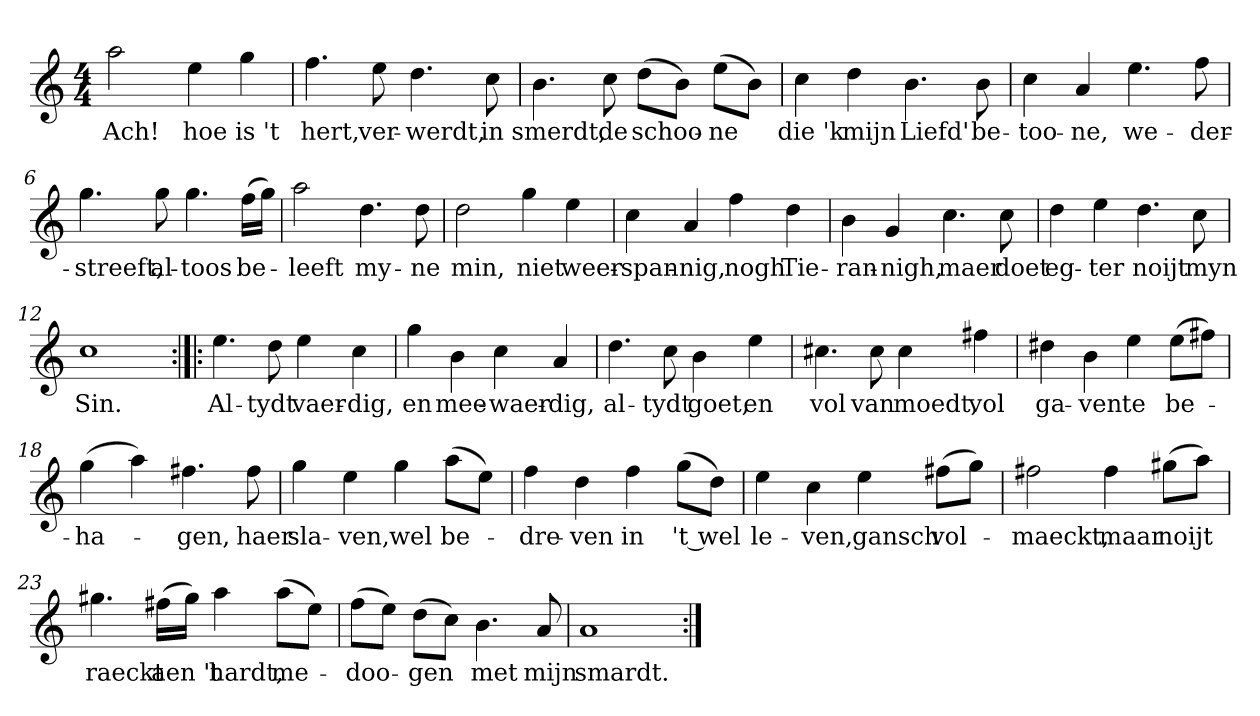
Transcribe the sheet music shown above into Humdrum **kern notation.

**kern	**text
*part1	*part1
*staff1	*staff1
*clefG2	*
*k[]	*
*a:	*
*M4/4	*
*MM120	*
=1	=1
2aa	Ach!
4ee	hoe
4gg	is 't
=2	=2
4.ff	hert,
8ee	ver-
4.dd	-werdt,
8cc	in
=3	=3
4.b	smerdt,
8cc	de
(8dd\L	schoo-
8b\J)	.
(8ee\L	-ne
8b\J)	.
=4	=4
4cc	die 'k
4dd	mijn
4.b	Liefd'
8b	be-
=5	=5
4cc	-too-
4a	-ne,
4.ee	we-
8ff	-der-
=6	=6
4.gg	-streeft,
8gg	al-
4.gg	-toos
(16ff\LL	be-
16gg\JJ)	.
=7	=7
2aa	-leeft
4.dd	my-
8dd	-ne
=8	=8
2dd	min,
4gg	niet
4ee	weer-
=9	=9
4cc	-span-
4a	-nig,
4ff	nogh
4dd	Tie-
=10	=10
4b	-ran-
4g	-nigh,
4.cc	maer
8cc	doet
=11	=11
4dd	eg-
4ee	-ter
4.dd	noijt
8cc	myn
=12	=12
1cc	Sin.
=13:|!|:	=13:|!|:
4.ee	Al-
8dd	-tydt
4ee	vaer-
4cc	-dig,
=14	=14
4gg	en
4b	mee-
4cc	-waer-
4a	-dig,
=15	=15
4.dd	al-
8cc	-tydt
4b	goet,
4ee	en
=16	=16
4.cc#X	vol
8cc#	van
4cc#	moedt,
4ff#X	vol
=17	=17
4dd#X	ga-
4b	-ven
4ee	te
(8ee\L	be-
8ff#X\J)	.
=18	=18
(4gg	-ha-
4aa)	.
4.ff#X	-gen,
8ff#	haer
=19	=19
4gg	sla-
4ee	-ven,
4gg	wel
(8aa\L	be-
8ee\J)	.
=20	=20
4ff	-dre-
4dd	-ven
4ff	in
(8gg\L	't wel
8dd\J)	.
=21	=21
4ee	le-
4cc	-ven,
4ee	gansch
(8ff#X\L	vol-
8gg\J)	.
=22	=22
2ff#X	-maeckt,
4ff#	maar
(8gg#X\L	noijt
8aa\J)	.
=23	=23
4.gg#X	raeckt
(16ff#X\LL	aen 't
16gg#\JJ)	.
4aa	hardt,
(8aa\L	me-
8ee\J)	.
=24	=24
(8ff\L	-doo-
8ee\J)	.
(8dd\L	-gen
8cc\J)	.
4.b	met
8a	mijn
=25	=25
1a	smardt.
=:|!	=:|!
*-	*-
